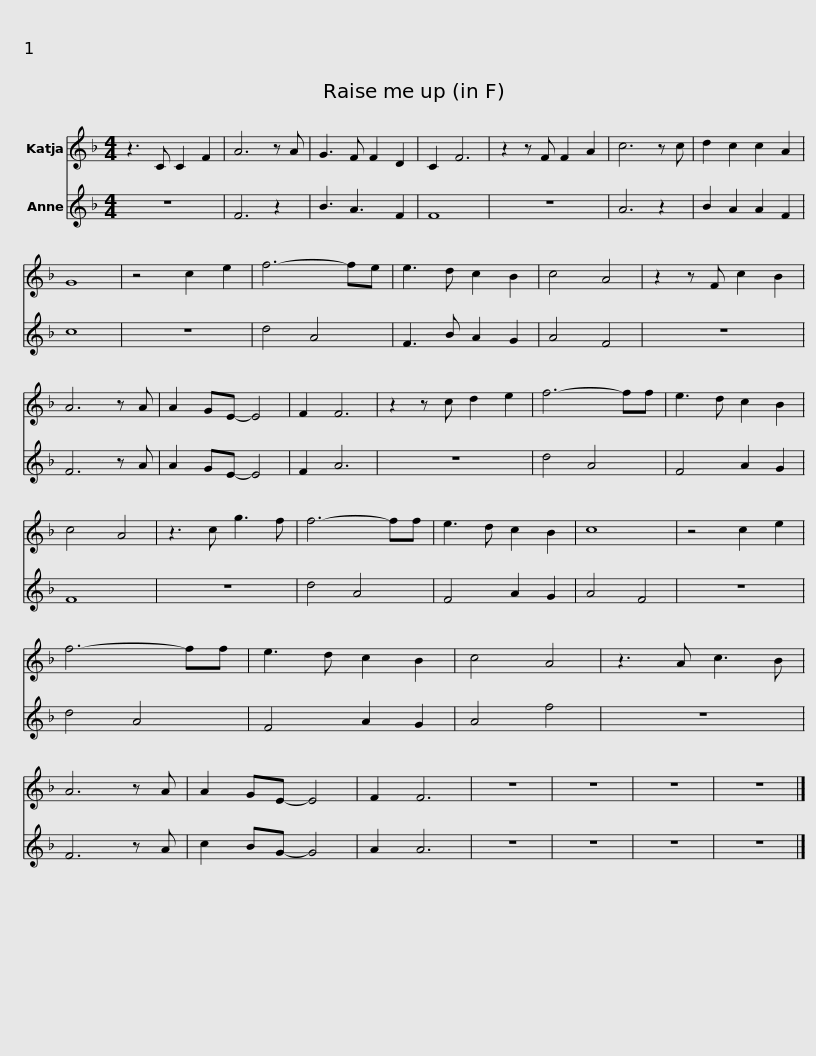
X:1
%%score 1 2
L:1/8
M:4/4
I:linebreak $
K:F
V:1 treble
V:2 treble
V:1
 z3 C C2 F2 | A6 z A | G3 F F2 D2 | C2 F6 | z2 z F F2 A2 | %5
 c6 z c | d2 c2 c2 A2 | G8 | z4 c2 e2 |$ f6- fe | %10
 e3 d c2 B2 | c4 A4 | z2 z F c2 B2 | A6 z A | A2 GE- E4 | %15
 F2 F6 | z2 z c d2 e2 | f6- ff |$ e3 d c2 B2 | c4 A4 | %20
 z3 c g3 f | f6- ff | e3 d c2 B2 | c8 | z4 c2 e2 | %25
 f6- ff | e3 d c2 B2 | c4 A4 |$ z3 A c3 B | A6 z A | %30
 A2 GE- E4 | F2 F6 | z8 | z8 | z8 | %35
 z8 |] %36
V:2
 z8 | F6 z2 | B3 A3 F2 | F8 | z8 | %5
 A6 z2 | B2 A2 A2 F2 | c8 | z8 |$ d4 A4 | %10
 F3 B A2 G2 | A4 F4 | z8 | F6 z A | A2 GE- E4 | %15
 F2 A6 | z8 | d4 A4 |$ F4 A2 G2 | F8 | %20
 z8 | d4 A4 | F4 A2 G2 | A4 F4 | z8 | %25
 d4 A4 | F4 A2 G2 | A4 f4 |$ z8 | F6 z A | %30
 c2 BG- G4 | A2 A6 | z8 | z8 | z8 | %35
 z8 |] %36
